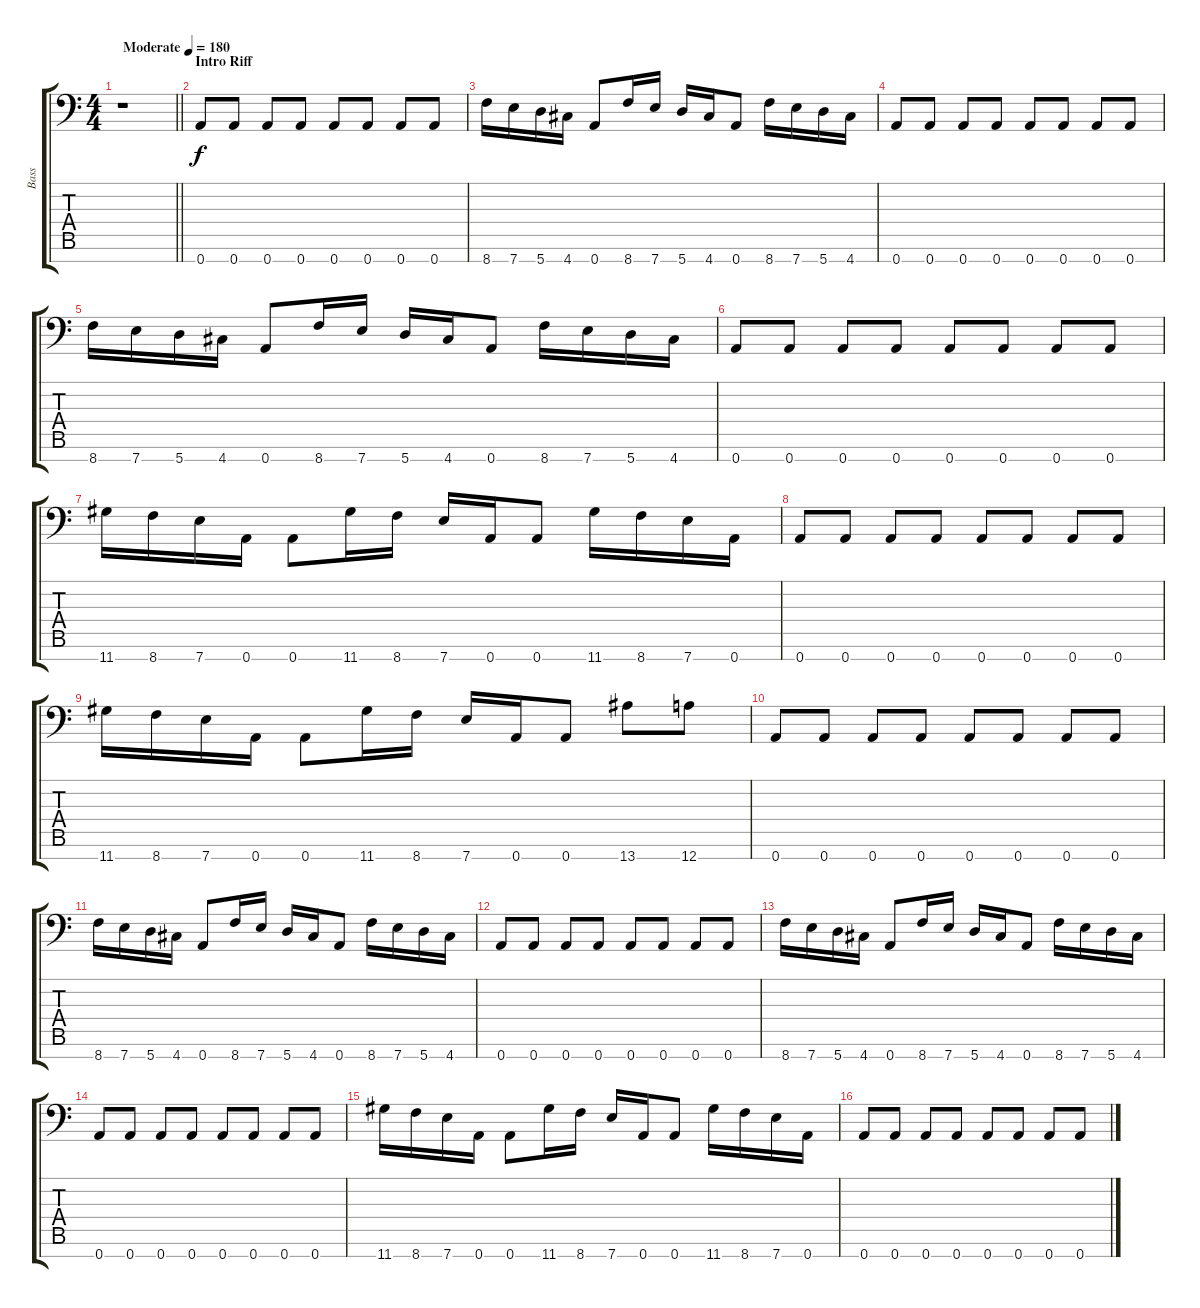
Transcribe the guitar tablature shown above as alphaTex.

\track ("Bass" "Bass") {instrument electricbasspick}
\staff {score tabs}
\tuning (E4 B3 G3 D3 A2 E2 A1) {hide}
\ts (4 4)
\tempo (180 "Moderate")
\clef f4
\barLineRight lightlight
\ks c
r.1{dy f instrument electricbasspick} |
\section ("" "Intro Riff")
0.7.8 0.7.8 0.7.8 0.7.8 0.7.8 0.7.8 0.7.8 0.7.8 |
8.7.16 7.7.16 5.7.16 4.7.16 0.7.8 8.7.16 7.7.16 5.7.16 4.7.16 0.7.8 8.7.16 7.7.16 5.7.16 4.7.16 |
0.7.8 0.7.8 0.7.8 0.7.8 0.7.8 0.7.8 0.7.8 0.7.8 |
8.7.16 7.7.16 5.7.16 4.7.16 0.7.8 8.7.16 7.7.16 5.7.16 4.7.16 0.7.8 8.7.16 7.7.16 5.7.16 4.7.16 |
0.7.8 0.7.8 0.7.8 0.7.8 0.7.8 0.7.8 0.7.8 0.7.8 |
11.7.16 8.7.16 7.7.16 0.7.16 0.7.8 11.7.16 8.7.16 7.7.16 0.7.16 0.7.8 11.7.16 8.7.16 7.7.16 0.7.16 |
0.7.8 0.7.8 0.7.8 0.7.8 0.7.8 0.7.8 0.7.8 0.7.8 |
11.7.16 8.7.16 7.7.16 0.7.16 0.7.8 11.7.16 8.7.16 7.7.16 0.7.16 0.7.8 13.7.8 12.7.8 |
0.7.8 0.7.8 0.7.8 0.7.8 0.7.8 0.7.8 0.7.8 0.7.8 |
8.7.16 7.7.16 5.7.16 4.7.16 0.7.8 8.7.16 7.7.16 5.7.16 4.7.16 0.7.8 8.7.16 7.7.16 5.7.16 4.7.16 |
0.7.8 0.7.8 0.7.8 0.7.8 0.7.8 0.7.8 0.7.8 0.7.8 |
8.7.16 7.7.16 5.7.16 4.7.16 0.7.8 8.7.16 7.7.16 5.7.16 4.7.16 0.7.8 8.7.16 7.7.16 5.7.16 4.7.16 |
0.7.8 0.7.8 0.7.8 0.7.8 0.7.8 0.7.8 0.7.8 0.7.8 |
11.7.16 8.7.16 7.7.16 0.7.16 0.7.8 11.7.16 8.7.16 7.7.16 0.7.16 0.7.8 11.7.16 8.7.16 7.7.16 0.7.16 |
0.7.8 0.7.8 0.7.8 0.7.8 0.7.8 0.7.8 0.7.8 0.7.8
